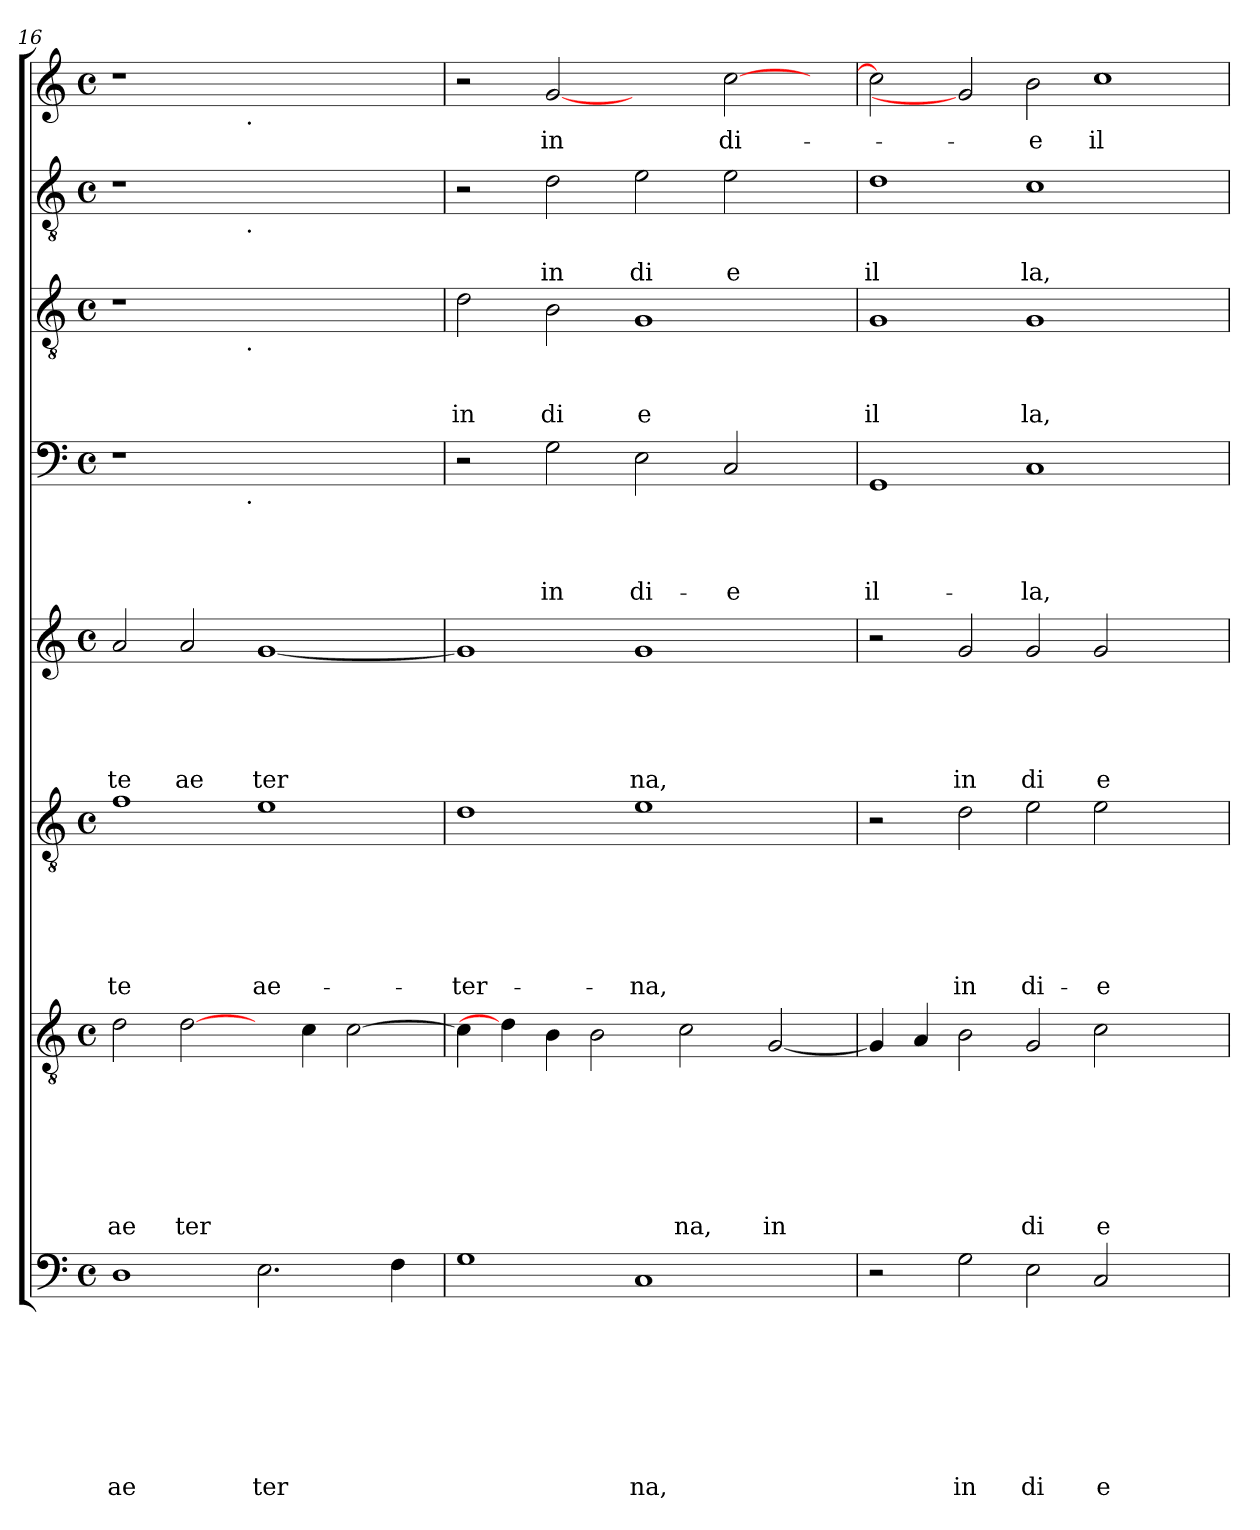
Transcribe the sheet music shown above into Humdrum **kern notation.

**kern	**text	**text	**text	**text	**text	**text	**text	**text	**kern	**text	**text	**text	**text	**text	**text	**text	**kern	**text	**text	**text	**text	**text	**text	**kern	**text	**text	**text	**text	**text	**kern	**text	**text	**text	**text	**kern	**text	**text	**text	**kern	**text	**text	**kern	**text
*part8	*part8	*part8	*part8	*part8	*part8	*part8	*part8	*part8	*part7	*part7	*part7	*part7	*part7	*part7	*part7	*part7	*part6	*part6	*part6	*part6	*part6	*part6	*part6	*part5	*part5	*part5	*part5	*part5	*part5	*part4	*part4	*part4	*part4	*part4	*part3	*part3	*part3	*part3	*part2	*part2	*part2	*part1	*part1
*staff8	*staff8	*staff8	*staff8	*staff8	*staff8	*staff8	*staff8	*staff8	*staff7	*staff7	*staff7	*staff7	*staff7	*staff7	*staff7	*staff7	*staff6	*staff6	*staff6	*staff6	*staff6	*staff6	*staff6	*staff5	*staff5	*staff5	*staff5	*staff5	*staff5	*staff4	*staff4	*staff4	*staff4	*staff4	*staff3	*staff3	*staff3	*staff3	*staff2	*staff2	*staff2	*staff1	*staff1
*clefF4	*	*	*	*	*	*	*	*	*clefGv2	*	*	*	*	*	*	*	*clefGv2	*	*	*	*	*	*	*clefG2	*	*	*	*	*	*clefF4	*	*	*	*	*clefGv2	*	*	*	*clefGv2	*	*	*clefG2	*
*k[]	*	*	*	*	*	*	*	*	*k[]	*	*	*	*	*	*	*	*k[]	*	*	*	*	*	*	*k[]	*	*	*	*	*	*k[]	*	*	*	*	*k[]	*	*	*	*k[]	*	*	*k[]	*
*C:	*	*	*	*	*	*	*	*	*C:	*	*	*	*	*	*	*	*C:	*	*	*	*	*	*	*C:	*	*	*	*	*	*C:	*	*	*	*	*C:	*	*	*	*C:	*	*	*C:	*
*M4/4	*	*	*	*	*	*	*	*	*M4/4	*	*	*	*	*	*	*	*M4/4	*	*	*	*	*	*	*M4/4	*	*	*	*	*	*M4/4	*	*	*	*	*M4/4	*	*	*	*M4/4	*	*	*M4/4	*
*met(c)	*	*	*	*	*	*	*	*	*met(c)	*	*	*	*	*	*	*	*met(c)	*	*	*	*	*	*	*met(c)	*	*	*	*	*	*met(c)	*	*	*	*	*met(c)	*	*	*	*met(c)	*	*	*met(c)	*
=16	=16	=16	=16	=16	=16	=16	=16	=16	=16	=16	=16	=16	=16	=16	=16	=16	=16	=16	=16	=16	=16	=16	=16	=16	=16	=16	=16	=16	=16	=16	=16	=16	=16	=16	=16	=16	=16	=16	=16	=16	=16	=16	=16
!	!	!	!	!	!	!	!	!LO:LY:b	!	!	!	!	!	!	!	!LO:LY:b	!	!	!	!	!	!	!LO:LY:b	!	!	!	!	!	!LO:LY:b	!	!	!	!	!	!	!	!	!	!	!	!	!	!
*	*	*	*	*	*	*	*	*	*	*	*	*	*	*	*	*	*	*	*	*	*	*	*	*	*	*	*	*	*	*^	*	*	*	*	*^	*	*	*	*^	*	*	*^	*
1D	.	.	.	.	.	.	.	ae	2d\	.	.	.	.	.	.	ae	1f	.	.	.	.	.	-te	2a/	.	.	.	.	te	1r	2ryy	.	.	.	.	1r	2ryy	.	.	.	1r	2ryy	.	.	1r	2ryy	.
!	!	!	!	!	!	!	!	!	!	!	!	!	!	!	!	!LO:LY:b	!	!	!	!	!	!	!	!	!	!	!	!	!LO:LY:b	!	!	!	!	!	!	!	!	!	!	!	!	!	!	!	!	!	!
.	.	.	.	.	.	.	.	.	[2d\	.	.	.	.	.	.	ter	.	.	.	.	.	.	.	2a/	.	.	.	.	ae	.	4...ryy	.	.	.	.	.	4...ryy	.	.	.	.	4...ryy	.	.	.	4...ryy	.
!	!	!	!	!	!	!	!	!	!	!	!	!	!	!	!	!	!	!	!	!	!	!	!	!	!	!	!	!	!	!	!	!	!	!	!	!	!	!	!	!	!	!	!	!	!	!LO:TX:b:t=.	!
!	!	!	!	!	!	!	!	!	!	!	!	!	!	!	!	!	!	!	!	!	!	!	!	!	!	!	!	!	!	!	!	!	!	!	!	!	!	!	!	!	!	!LO:TX:b:t=.	!	!	!	!	!
!	!	!	!	!	!	!	!	!	!	!	!	!	!	!	!	!	!	!	!	!	!	!	!	!	!	!	!	!	!	!	!	!	!	!	!	!	!LO:TX:b:t=.	!	!	!	!	!	!	!	!	!	!
!	!	!	!	!	!	!	!	!	!	!	!	!	!	!	!	!	!	!	!	!	!	!	!	!	!	!	!	!	!	!	!LO:TX:b:t=.	!	!	!	!	!	!	!	!	!	!	!	!	!	!	!	!
.	.	.	.	.	.	.	.	.	.	.	.	.	.	.	.	.	.	.	.	.	.	.	.	.	.	.	.	.	.	.	1ryy	.	.	.	.	.	1ryy	.	.	.	.	1ryy	.	.	.	1ryy	.
!	!	!	!	!	!	!	!	!LO:LY:b	!	!	!	!	!	!	!	!	!	!	!	!	!	!	!LO:LY:b	!	!	!	!	!	!LO:LY:b	!	!	!	!	!	!	!	!	!	!	!	!	!	!	!	!	!	!
2.E\	.	.	.	.	.	.	.	ter	4ryy	.	.	.	.	.	.	.	1e	.	.	.	.	.	ae-	[<1g	.	.	.	.	ter	1ryy	.	.	.	.	.	1ryy	.	.	.	.	1ryy	.	.	.	1ryy	.	.
.	.	.	.	.	.	.	.	.	4c\	.	.	.	.	.	.	.	.	.	.	.	.	.	.	.	.	.	.	.	.	.	.	.	.	.	.	.	.	.	.	.	.	.	.	.	.	.	.
.	.	.	.	.	.	.	.	.	[>2c\	.	.	.	.	.	.	.	.	.	.	.	.	.	.	.	.	.	.	.	.	.	.	.	.	.	.	.	.	.	.	.	.	.	.	.	.	.	.
4F\	.	.	.	.	.	.	.	.	.	.	.	.	.	.	.	.	.	.	.	.	.	.	.	.	.	.	.	.	.	.	.	.	.	.	.	.	.	.	.	.	.	.	.	.	.	.	.
.	.	.	.	.	.	.	.	.	.	.	.	.	.	.	.	.	.	.	.	.	.	.	.	.	.	.	.	.	.	.	32ryy	.	.	.	.	.	32ryy	.	.	.	.	32ryy	.	.	.	32ryy	.
=17	=17	=17	=17	=17	=17	=17	=17	=17	=17	=17	=17	=17	=17	=17	=17	=17	=17	=17	=17	=17	=17	=17	=17	=17	=17	=17	=17	=17	=17	=17	=17	=17	=17	=17	=17	=17	=17	=17	=17	=17	=17	=17	=17	=17	=17	=17	=17
!	!	!	!	!	!	!	!	!	!	!	!	!	!	!	!	!	!	!	!	!	!	!	!LO:LY:b	!	!	!	!	!	!	!	!	!	!	!	!	!	!	!	!	!LO:LY:b	!	!	!	!	!	!	!
*	*	*	*	*	*	*	*	*	*	*	*	*	*	*	*	*	*	*	*	*	*	*	*	*	*	*	*	*	*	*v	*v	*	*	*	*	*	*	*	*	*	*v	*v	*	*	*v	*v	*
*	*	*	*	*	*	*	*	*	*	*	*	*	*	*	*	*	*	*	*	*	*	*	*	*	*	*	*	*	*	*	*	*	*	*	*v	*v	*	*	*	*	*	*	*	*
1G	.	.	.	.	.	.	.	.	4c\]	.	.	.	.	.	.	.	1d	.	.	.	.	.	-ter-	1g]	.	.	.	.	.	2r	.	.	.	.	2d\	.	.	in	2r	.	.	2r	.
.	.	.	.	.	.	.	.	.	4d\]	.	.	.	.	.	.	.	.	.	.	.	.	.	.	.	.	.	.	.	.	.	.	.	.	.	.	.	.	.	.	.	.	.	.
!	!	!	!	!	!	!	!	!	!	!	!	!	!	!	!	!	!	!	!	!	!	!	!	!	!	!	!	!	!	!	!	!	!	!LO:LY:b	!	!	!	!LO:LY:b	!	!	!LO:LY:b	!	!LO:LY:b
.	.	.	.	.	.	.	.	.	4B\	.	.	.	.	.	.	.	.	.	.	.	.	.	.	.	.	.	.	.	.	2G\	.	.	.	in	2B\	.	.	di	2d\	.	in	[2g	in
.	.	.	.	.	.	.	.	.	2B\	.	.	.	.	.	.	.	.	.	.	.	.	.	.	.	.	.	.	.	.	.	.	.	.	.	.	.	.	.	.	.	.	.	.
!	!	!	!	!	!	!	!	!LO:LY:b	!	!	!	!	!	!	!	!	!	!	!	!	!	!	!LO:LY:b	!	!	!	!	!	!LO:LY:b	!	!	!	!	!LO:LY:b	!	!	!	!LO:LY:b	!	!	!LO:LY:b	!	!
1C	.	.	.	.	.	.	.	na,	.	.	.	.	.	.	.	.	1e	.	.	.	.	.	-na,	1g	.	.	.	.	na,	2E\	.	.	.	di-	1G	.	.	e	2e\	.	di	2ryy	.
!	!	!	!	!	!	!	!	!	!	!	!	!	!	!	!	!LO:LY:b	!	!	!	!	!	!	!	!	!	!	!	!	!	!	!	!	!	!	!	!	!	!	!	!	!	!	!
.	.	.	.	.	.	.	.	.	2c\	.	.	.	.	.	.	na,	.	.	.	.	.	.	.	.	.	.	.	.	.	.	.	.	.	.	.	.	.	.	.	.	.	.	.
!	!	!	!	!	!	!	!	!	!	!	!	!	!	!	!	!	!	!	!	!	!	!	!	!	!	!	!	!	!	!	!	!	!	!LO:LY:b	!	!	!	!	!	!	!LO:LY:b	!	!LO:LY:b
.	.	.	.	.	.	.	.	.	.	.	.	.	.	.	.	.	.	.	.	.	.	.	.	.	.	.	.	.	.	2C/	.	.	.	-e	.	.	.	.	2e\	.	e	[>2cc\	di-
!	!	!	!	!	!	!	!	!	!	!	!	!	!	!	!	!LO:LY:b	!	!	!	!	!	!	!	!	!	!	!	!	!	!	!	!	!	!	!	!	!	!	!	!	!	!	!
.	.	.	.	.	.	.	.	.	[<2G/	.	.	.	.	.	.	in	.	.	.	.	.	.	.	.	.	.	.	.	.	.	.	.	.	.	.	.	.	.	.	.	.	.	.
4ryy	.	.	.	.	.	.	.	.	.	.	.	.	.	.	.	.	4ryy	.	.	.	.	.	.	4ryy	.	.	.	.	.	4ryy	.	.	.	.	4ryy	.	.	.	4ryy	.	.	4ryy	.
=18	=18	=18	=18	=18	=18	=18	=18	=18	=18	=18	=18	=18	=18	=18	=18	=18	=18	=18	=18	=18	=18	=18	=18	=18	=18	=18	=18	=18	=18	=18	=18	=18	=18	=18	=18	=18	=18	=18	=18	=18	=18	=18	=18
!	!	!	!	!	!	!	!	!	!	!	!	!	!	!	!	!	!	!	!	!	!	!	!	!	!	!	!	!	!	!	!	!	!	!LO:LY:b	!	!	!	!LO:LY:b	!	!	!LO:LY:b	!	!
2r	.	.	.	.	.	.	.	.	4G/]	.	.	.	.	.	.	.	2r	.	.	.	.	.	.	2r	.	.	.	.	.	1GG	.	.	.	il-	1G	.	.	il	1d	.	il	2cc\]	.
.	.	.	.	.	.	.	.	.	4A/	.	.	.	.	.	.	.	.	.	.	.	.	.	.	.	.	.	.	.	.	.	.	.	.	.	.	.	.	.	.	.	.	.	.
!	!	!	!	!	!	!	!	!LO:LY:b	!	!	!	!	!	!	!	!	!	!	!	!	!	!	!LO:LY:b	!	!	!	!	!	!LO:LY:b	!	!	!	!	!	!	!	!	!	!	!	!	!	!
2G\	.	.	.	.	.	.	.	in	2B\	.	.	.	.	.	.	.	2d\	.	.	.	.	.	in	2g/	.	.	.	.	in	.	.	.	.	.	.	.	.	.	.	.	.	2g]	.
!	!	!	!	!	!	!	!	!LO:LY:b	!	!	!	!	!	!	!	!LO:LY:b	!	!	!	!	!	!	!LO:LY:b	!	!	!	!	!	!LO:LY:b	!	!	!	!	!LO:LY:b	!	!	!	!LO:LY:b	!	!	!LO:LY:b	!	!LO:LY:b
2E\	.	.	.	.	.	.	.	di	2G/	.	.	.	.	.	.	di	2e\	.	.	.	.	.	di-	2g/	.	.	.	.	di	1C	.	.	.	-la,	1G	.	.	la,	1c	.	la,	2b\	-e
!	!	!	!	!	!	!	!	!LO:LY:b	!	!	!	!	!	!	!	!LO:LY:b	!	!	!	!	!	!	!LO:LY:b	!	!	!	!	!	!LO:LY:b	!	!	!	!	!	!	!	!	!	!	!	!	!	!LO:LY:b
2C/	.	.	.	.	.	.	.	e	2c\	.	.	.	.	.	.	e	2e\	.	.	.	.	.	-e	2g/	.	.	.	.	e	.	.	.	.	.	.	.	.	.	.	.	.	1cc	il-
2ryy	.	.	.	.	.	.	.	.	2ryy	.	.	.	.	.	.	.	2ryy	.	.	.	.	.	.	2ryy	.	.	.	.	.	2ryy	.	.	.	.	2ryy	.	.	.	2ryy	.	.	.	.
=	=	=	=	=	=	=	=	=	=	=	=	=	=	=	=	=	=	=	=	=	=	=	=	=	=	=	=	=	=	=	=	=	=	=	=	=	=	=	=	=	=	=	=
*-	*-	*-	*-	*-	*-	*-	*-	*-	*-	*-	*-	*-	*-	*-	*-	*-	*-	*-	*-	*-	*-	*-	*-	*-	*-	*-	*-	*-	*-	*-	*-	*-	*-	*-	*-	*-	*-	*-	*-	*-	*-	*-	*-
